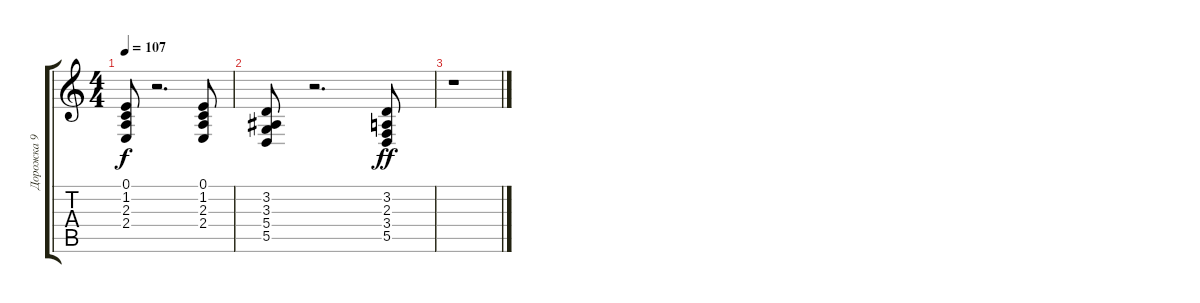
\track ("Дорожка 9" "Дорожка 9") {instrument acousticgrandpiano}
\staff {score tabs}
\tuning (E4 B3 G3 D3 A2 E2) {hide}
\ts (4 4)
\tempo 107
\clef g2
\ks c
(0.1 1.2 2.3 2.4).8{dy f} r.2{d} (0.1 1.2 2.3 2.4).8 |
(3.2 3.3 5.4 5.5).8 r.2{d} (3.2 2.3 3.4 5.5).8{dy ff} |
r.1
